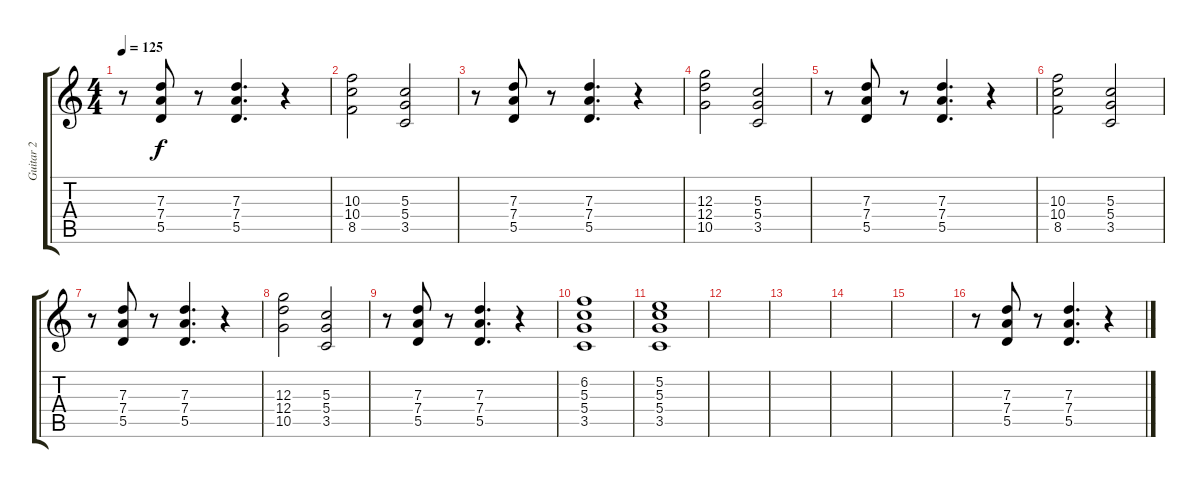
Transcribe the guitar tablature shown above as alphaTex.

\track ("Guitar 2" "Guitar 2") {instrument distortionguitar}
\staff {score tabs}
\tuning (E4 B3 G3 D3 A2 E2) {hide}
\ts (4 4)
\tempo 125
\clef g2
\ks c
r.8{dy f} (7.3 7.4 5.5).8 r.8 (7.3 7.4 5.5).4{d} r.4 |
(10.3 10.4 8.5).2 (5.3 5.4 3.5).2 |
r.8 (7.3 7.4 5.5).8 r.8 (7.3 7.4 5.5).4{d} r.4 |
(12.3 12.4 10.5).2 (5.3 5.4 3.5).2 |
r.8 (7.3 7.4 5.5).8 r.8 (7.3 7.4 5.5).4{d} r.4 |
(10.3 10.4 8.5).2 (5.3 5.4 3.5).2 |
r.8 (7.3 7.4 5.5).8 r.8 (7.3 7.4 5.5).4{d} r.4 |
(12.3 12.4 10.5).2 (5.3 5.4 3.5).2 |
r.8 (7.3 7.4 5.5).8 r.8 (7.3 7.4 5.5).4{d} r.4 |
(6.2 5.3 5.4 3.5).1 |
(5.2 5.3 5.4 3.5).1 |
|
|
|
|
r.8 (7.3 7.4 5.5).8 r.8 (7.3 7.4 5.5).4{d} r.4
